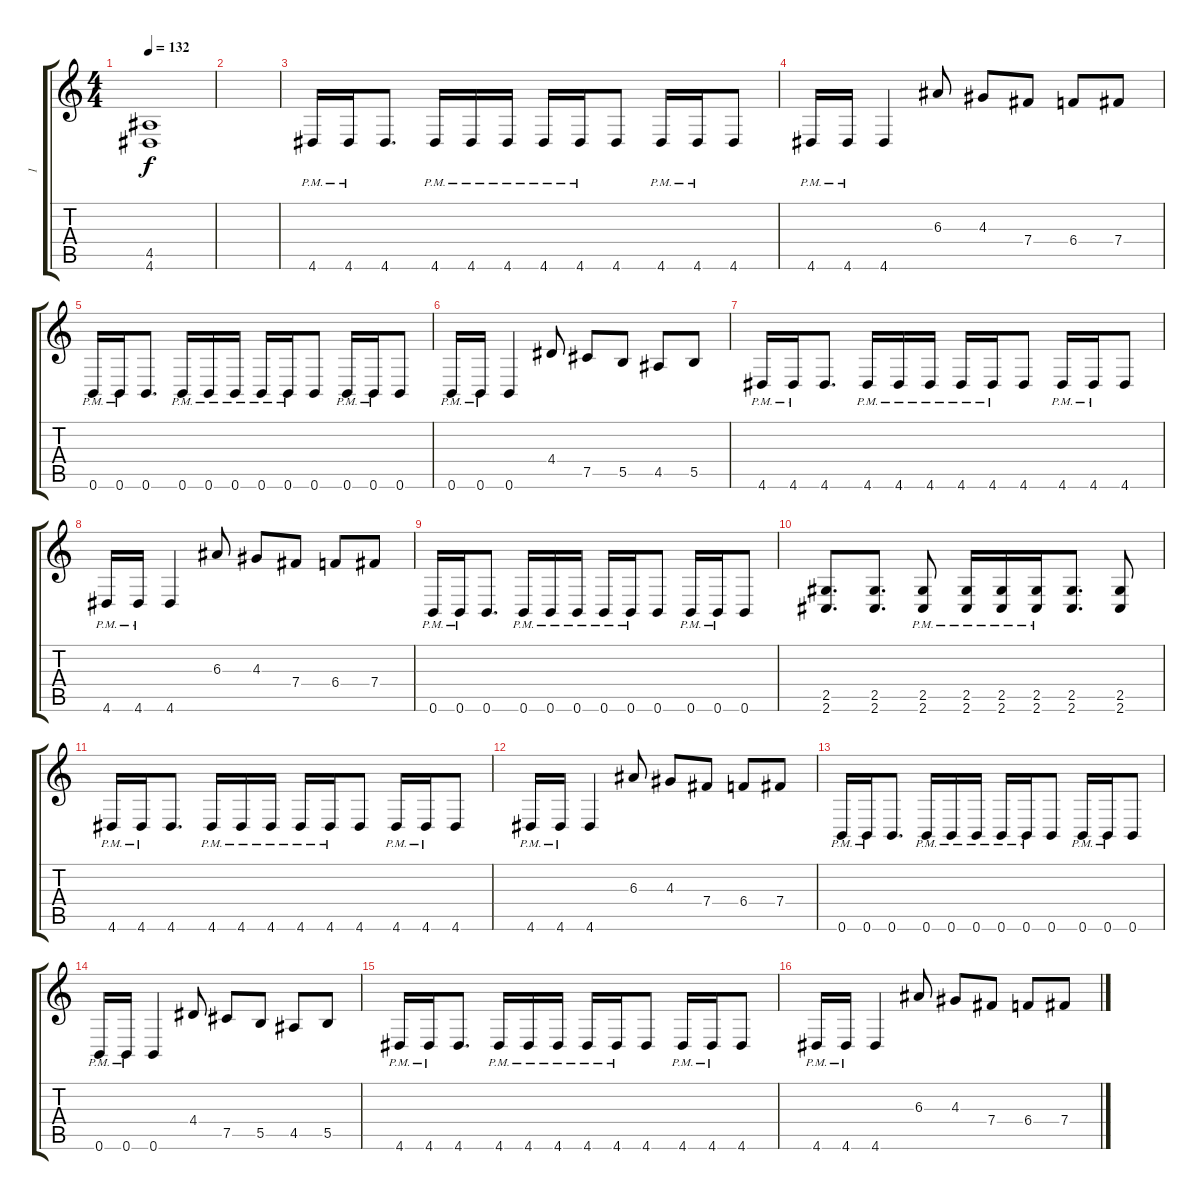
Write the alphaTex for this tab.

\track ("1" "1") {instrument distortionguitar}
\staff {score tabs}
\tuning (Db4 Ab3 E3 B2 Gb2 B1) {hide}
\ts (4 4)
\tempo 132
\clef g2
\ks c
(4.5 4.6).1{dy f} |
|
4.6{pm}.16 4.6{pm}.16 4.6.8{d} 4.6{pm}.16 4.6{pm}.16 4.6{pm}.16 4.6{pm}.16 4.6{pm}.16 4.6.8 4.6{pm}.16 4.6{pm}.16 4.6.8 |
4.6{pm}.16 4.6{pm}.16 4.6.4 6.3.8 4.3.8 7.4.8 6.4.8 7.4.8 |
0.6{pm}.16 0.6{pm}.16 0.6.8{d} 0.6{pm}.16 0.6{pm}.16 0.6{pm}.16 0.6{pm}.16 0.6{pm}.16 0.6.8 0.6{pm}.16 0.6{pm}.16 0.6.8 |
0.6{pm}.16 0.6{pm}.16 0.6.4 4.4.8 7.5.8 5.5.8 4.5.8 5.5.8 |
4.6{pm}.16 4.6{pm}.16 4.6.8{d} 4.6{pm}.16 4.6{pm}.16 4.6{pm}.16 4.6{pm}.16 4.6{pm}.16 4.6.8 4.6{pm}.16 4.6{pm}.16 4.6.8 |
4.6{pm}.16 4.6{pm}.16 4.6.4 6.3.8 4.3.8 7.4.8 6.4.8 7.4.8 |
0.6{pm}.16 0.6{pm}.16 0.6.8{d} 0.6{pm}.16 0.6{pm}.16 0.6{pm}.16 0.6{pm}.16 0.6{pm}.16 0.6.8 0.6{pm}.16 0.6{pm}.16 0.6.8 |
(2.5 2.6).8{d} (2.5 2.6).8{d} (2.5{pm} 2.6{pm}).8 (2.5{pm} 2.6{pm}).16 (2.5{pm} 2.6{pm}).16 (2.5{pm} 2.6{pm}).16 (2.5 2.6).8{d} (2.5 2.6).8 |
4.6{pm}.16 4.6{pm}.16 4.6.8{d} 4.6{pm}.16 4.6{pm}.16 4.6{pm}.16 4.6{pm}.16 4.6{pm}.16 4.6.8 4.6{pm}.16 4.6{pm}.16 4.6.8 |
4.6{pm}.16 4.6{pm}.16 4.6.4 6.3.8 4.3.8 7.4.8 6.4.8 7.4.8 |
0.6{pm}.16 0.6{pm}.16 0.6.8{d} 0.6{pm}.16 0.6{pm}.16 0.6{pm}.16 0.6{pm}.16 0.6{pm}.16 0.6.8 0.6{pm}.16 0.6{pm}.16 0.6.8 |
0.6{pm}.16 0.6{pm}.16 0.6.4 4.4.8 7.5.8 5.5.8 4.5.8 5.5.8 |
4.6{pm}.16 4.6{pm}.16 4.6.8{d} 4.6{pm}.16 4.6{pm}.16 4.6{pm}.16 4.6{pm}.16 4.6{pm}.16 4.6.8 4.6{pm}.16 4.6{pm}.16 4.6.8 |
4.6{pm}.16 4.6{pm}.16 4.6.4 6.3.8 4.3.8 7.4.8 6.4.8 7.4.8
